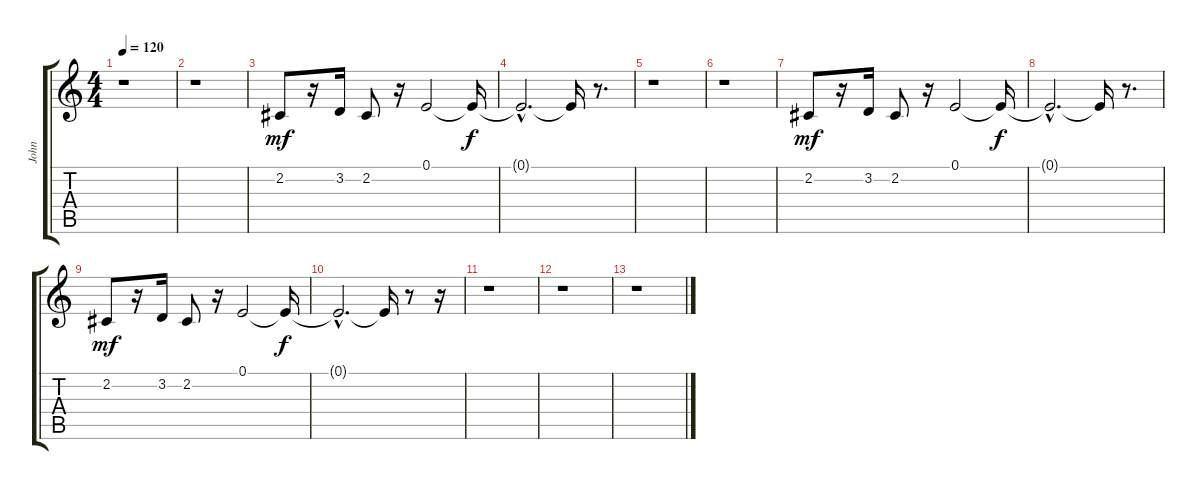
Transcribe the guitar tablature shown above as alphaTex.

\track ("John" "John") {instrument choiraahs}
\staff {score tabs}
\tuning (E4 B3 G3 D3 A2 E2) {hide}
\ts (4 4)
\tempo 120
\clef g2
\ks c
r.1{dy f} |
r.1 |
2.2.8{dy mf} r.16 3.2.16 2.2.8 r.16 0.1.2 0.1{t}.16{dy f} |
0.1{hac t}.2{d} 0.1{t}.16 r.8{d} |
r.1 |
r.1 |
2.2.8{dy mf} r.16 3.2.16 2.2.8 r.16 0.1.2 0.1{t}.16{dy f} |
0.1{hac t}.2{d} 0.1{t}.16 r.8{d} |
2.2.8{dy mf} r.16 3.2.16 2.2.8 r.16 0.1.2 0.1{t}.16{dy f} |
0.1{hac t}.2{d} 0.1{t}.16 r.8 r.16 |
r.1 |
r.1 |
r.1
